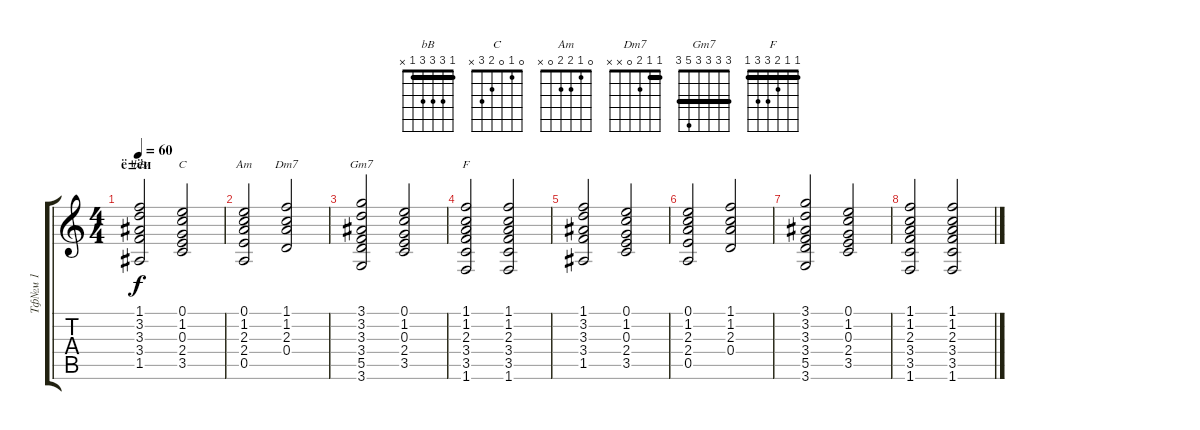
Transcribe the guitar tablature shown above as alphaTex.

\track ("Тф№м 1" "Тф№м 1") {instrument acousticguitarsteel}
\staff {score tabs}
\tuning (E4 B3 G3 D3 A2 E2) {hide}
\chord ("bB" 1 3 3 3 1 x) {barre 1}
\chord ("C" 0 1 0 2 3 x)
\chord ("Am" 0 1 2 2 0 x)
\chord ("Dm7" 1 1 2 0 x x) {barre 1}
\chord ("Gm7" 3 3 3 3 5 3) {barre 3}
\chord ("F" 1 1 2 3 3 1) {barre 1}
\ts (4 4)
\section ("" "ё±ёи")
\tempo 60
\clef g2
\ks c
(1.1 3.2 3.3 3.4 1.5).2{ch "bB" dy f} (0.1 1.2 0.3 2.4 3.5).2{ch "C"} |
(0.1 1.2 2.3 2.4 0.5).2{ch "Am"} (1.1 1.2 2.3 0.4).2{ch "Dm7"} |
(3.1 3.2 3.3 3.4 5.5 3.6).2{ch "Gm7"} (0.1 1.2 0.3 2.4 3.5).2 |
(1.1 1.2 2.3 3.4 3.5 1.6).2{ch "F"} (1.1 1.2 2.3 3.4 3.5 1.6).2 |
(1.1 3.2 3.3 3.4 1.5).2 (0.1 1.2 0.3 2.4 3.5).2 |
(0.1 1.2 2.3 2.4 0.5).2 (1.1 1.2 2.3 0.4).2 |
(3.1 3.2 3.3 3.4 5.5 3.6).2 (0.1 1.2 0.3 2.4 3.5).2 |
(1.1 1.2 2.3 3.4 3.5 1.6).2 (1.1 1.2 2.3 3.4 3.5 1.6).2
